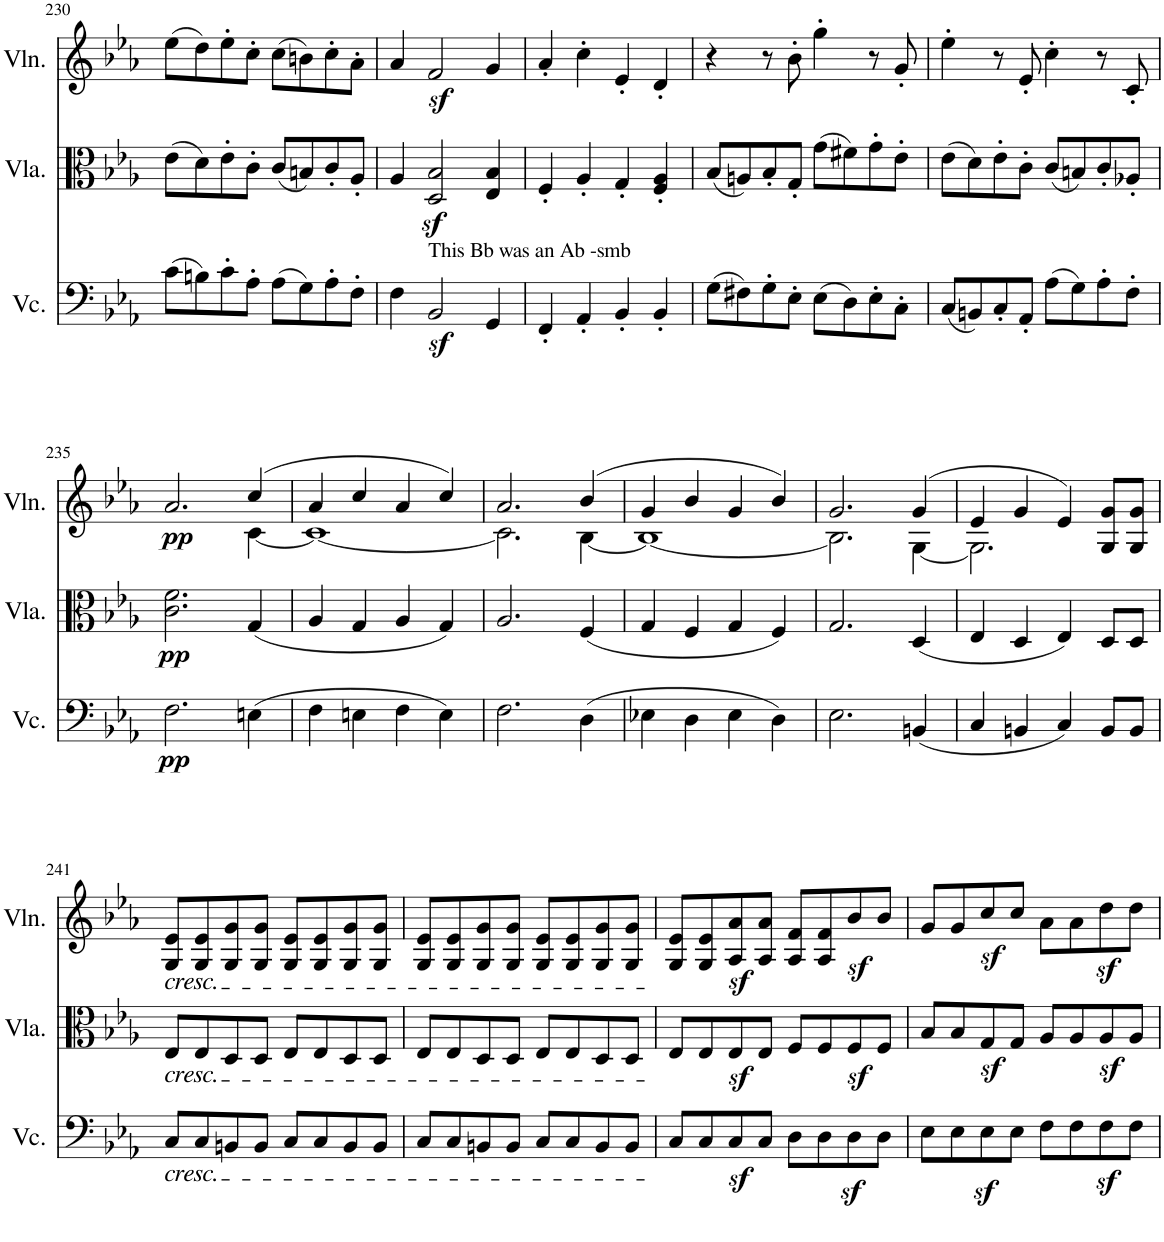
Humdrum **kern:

**kern	**dynam	**kern	**dynam	**kern	**dynam
*part3	*part3	*part2	*part2	*part1	*part1
*staff3	*staff3	*staff2	*staff2	*staff1	*staff1
*I"Violoncello	*	*I"Viola	*	*I"Violin	*
*I'Vc.	*	*I'Vla.	*	*I'Vln.	*
!!LO:PB:g=z
*clefF4	*	*clefC3	*	*clefG2	*
*k[b-e-a-]	*	*k[b-e-a-]	*	*k[b-e-a-]	*
*M4/4	*	*M4/4	*	*M4/4	*
*met(c)	*	*met(c)	*	*met(c)	*
=230	=230	=230	=230	=230	=230
(8c\L	.	(8e-\L	.	(8ee-\L	.
8Bn\)	.	8d\)	.	8dd\)	.
8c'\	.	8e-'\	.	8ee-'\	.
8A-'\J	.	8c'\J	.	8cc'\J	.
(8A-\L	.	(8c/L	.	(8cc\L	.
8G\)	.	8Bn/)	.	8bn\)	.
8A-'\	.	8c'/	.	8cc'\	.
8F'\J	.	8A-'/J	.	8a-'\J	.
=231	=231	=231	=231	=231	=231
4F\	.	4A-/	.	4a-/	.
!LO:TX:a:t=This Bb was an Ab -smb	!	!	!	!	!
2BB-z</	.	2D/z< 2B-/z<	.	2fz</	.
4GG/	.	4E-/ 4B-/	.	4g/	.
=232	=232	=232	=232	=232	=232
4FF'/	.	4F'/	.	4a-'/	.
4AA-'/	.	4A-'/	.	4cc'\	.
4BB-'/	.	4G'/	.	4e-'/	.
4BB-'/	.	4F/' 4A-/'	.	4d'/	.
=233	=233	=233	=233	=233	=233
(8G\L	.	(8B-/L	.	4r	.
8F#X\)	.	8An/)	.	.	.
8G'\	.	8B-'/	.	8r	.
8E-'\J	.	8G'/J	.	8b-'\	.
(8E-\L	.	(8g\L	.	4gg'\	.
8D\)	.	8f#X\)	.	.	.
8E-'\	.	8g'\	.	8r	.
8C'\J	.	8e-'\J	.	8g'/	.
=234	=234	=234	=234	=234	=234
(8C/L	.	(8e-\L	.	4ee-'\	.
8BBn/)	.	8d\)	.	.	.
8C'/	.	8e-'\	.	8r	.
8AA-'/J	.	8c'\J	.	8e-'/	.
(8A-\L	.	(8c/L	.	4cc'\	.
8G\)	.	8Bn/)	.	.	.
8A-'\	.	8c'/	.	8r	.
8F'\J	.	8A-X'/J	.	8c'/	.
!!LO:LB:g=z
=235	=235	=235	=235	=235	=235
*	*	*	*	*^	*
!	!LO:DY:b	!	!LO:DY:b	!	!	!LO:DY:b
2.F\	pp	2.c\ 2.f\	pp	2.a-/	2.ryy	pp
(4En\	.	(4G/	.	(4cc/	[4c\	.
=236	=236	=236	=236	=236	=236	=236
4F\	.	4A-/	.	4a-/	1c_	.
4En\	.	4G/	.	4cc/	.	.
4F\	.	4A-/	.	4a-/	.	.
4E\)	.	4G/)	.	4cc/)	.	.
=237	=237	=237	=237	=237	=237	=237
2.F\	.	2.A-/	.	2.a-/	2.c\]	.
(4D\	.	(4F/	.	(4b-/	[4B-\	.
=238	=238	=238	=238	=238	=238	=238
4E-X\	.	4G/	.	4g/	1B-_	.
4D\	.	4F/	.	4b-/	.	.
4E-\	.	4G/	.	4g/	.	.
4D\)	.	4F/)	.	4b-/)	.	.
=239	=239	=239	=239	=239	=239	=239
2.E-\	.	2.G/	.	2.g/	2.B-\]	.
(4BBn/	.	(4D/	.	(4g/	[4G\	.
=240	=240	=240	=240	=240	=240	=240
4C/	.	4E-/	.	4e-/	2.G\]	.
4BBn/	.	4D/	.	4g/	.	.
4C/)	.	4E-/)	.	4e-/)	.	.
8BB/L	.	8D/L	.	8G/ 8g/L	4ryy	.
8BB/J	.	8D/J	.	8G/ 8g/J	.	.
*	*	*	*	*v	*v	*
!!LO:LB:g=z
=241	=241	=241	=241	=241	=241
!	!	!	!	!LO:TX:b:i:t=cresc.	!
!	!	!LO:TX:b:i:t=cresc.	!	!	!
!LO:TX:b:i:t=cresc.	!	!	!	!	!
8C/L	.	8E-/L	.	8G/ 8e-/L	.
8C/	.	8E-/	.	8G/ 8e-/	.
8BBn/	.	8D/	.	8G/ 8g/	.
8BB/J	.	8D/J	.	8G/ 8g/J	.
8C/L	.	8E-/L	.	8G/ 8e-/L	.
8C/	.	8E-/	.	8G/ 8e-/	.
8BB/	.	8D/	.	8G/ 8g/	.
8BB/J	.	8D/J	.	8G/ 8g/J	.
=242	=242	=242	=242	=242	=242
8C/L	.	8E-/L	.	8G/ 8e-/L	.
8C/	.	8E-/	.	8G/ 8e-/	.
8BBn/	.	8D/	.	8G/ 8g/	.
8BB/J	.	8D/J	.	8G/ 8g/J	.
8C/L	.	8E-/L	.	8G/ 8e-/L	.
8C/	.	8E-/	.	8G/ 8e-/	.
8BB/	.	8D/	.	8G/ 8g/	.
8BB/J	.	8D/J	.	8G/ 8g/J	.
=243	=243	=243	=243	=243	=243
8C/L	.	8E-/L	.	8G/ 8e-/L	.
8C/	.	8E-/	.	8G/ 8e-/	.
8Cz</	.	8E-z</	.	8A-/z< 8a-/z<	.
8C/J	.	8E-/J	.	8A-/ 8a-/J	.
8D\L	.	8F/L	.	8A-/ 8f/L	.
8D\	.	8F/	.	8A-/ 8f/	.
8Dz<\	.	8Fz</	.	8b-z</	.
8D\J	.	8F/J	.	8b-/J	.
=244	=244	=244	=244	=244	=244
8E-\L	.	8B-/L	.	8g/L	.
8E-\	.	8B-/	.	8g/	.
8E-z<\	.	8Gz</	.	8ccz</	.
8E-\J	.	8G/J	.	8cc/J	.
8F\L	.	8A-/L	.	8a-\L	.
8F\	.	8A-/	.	8a-\	.
8Fz<\	.	8A-z</	.	8ddz<\	.
8F\J	.	8A-/J	.	8dd\J	.
=	=	=	=	=	=
*-	*-	*-	*-	*-	*-
